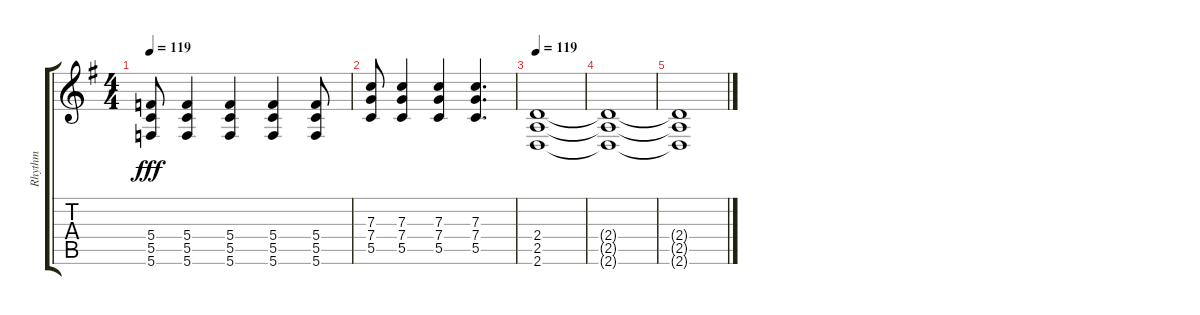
\track ("Rhythm" "Rhythm") {instrument overdrivenguitar}
\staff {score tabs}
\tuning (D4 A3 F3 C3 G2 C2) {hide}
\ts (4 4)
\tempo 119
\clef g2
\ks g
(5.4 5.5 5.6).8{dy fff} (5.4 5.5 5.6).4 (5.4 5.5 5.6).4 (5.4 5.5 5.6).4 (5.4 5.5 5.6).8 |
(7.3 7.4 5.5).8 (7.3 7.4 5.5).4 (7.3 7.4 5.5).4 (7.3 7.4 5.5).4{d} |
\tempo 119
(2.4 2.5 2.6).1 |
(2.4{t} 2.5{t} 2.6{t}).1 |
(2.4{t} 2.5{t} 2.6{t}).1
